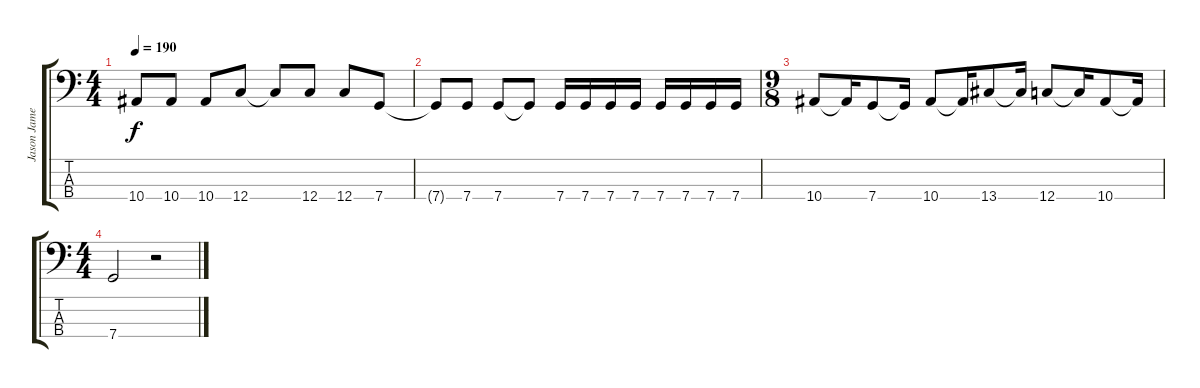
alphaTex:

\track ("Jason James" "Jason Jame") {instrument electricbasspick}
\staff {score tabs}
\tuning (F2 C2 G1 C1) {hide}
\ts (4 4)
\tempo 190
\clef f4
\ks c
10.4{t}.8{dy f} 10.4.8 10.4.8 12.4.8 12.4{t}.8 12.4.8 12.4.8 7.4.8 |
7.4{t}.8 7.4.8 7.4.8 7.4{t}.8 7.4.16 7.4.16 7.4.16 7.4.16 7.4.16 7.4.16 7.4.16 7.4.16 |
\ts (9 8)
10.4.8 10.4{t}.16 7.4.8 7.4{t}.16 10.4.8 10.4{t}.16 13.4.8 13.4{t}.16 12.4.8 12.4{t}.16 10.4.8 10.4{t}.16 |
\ts (4 4)
7.4.2 r.2
